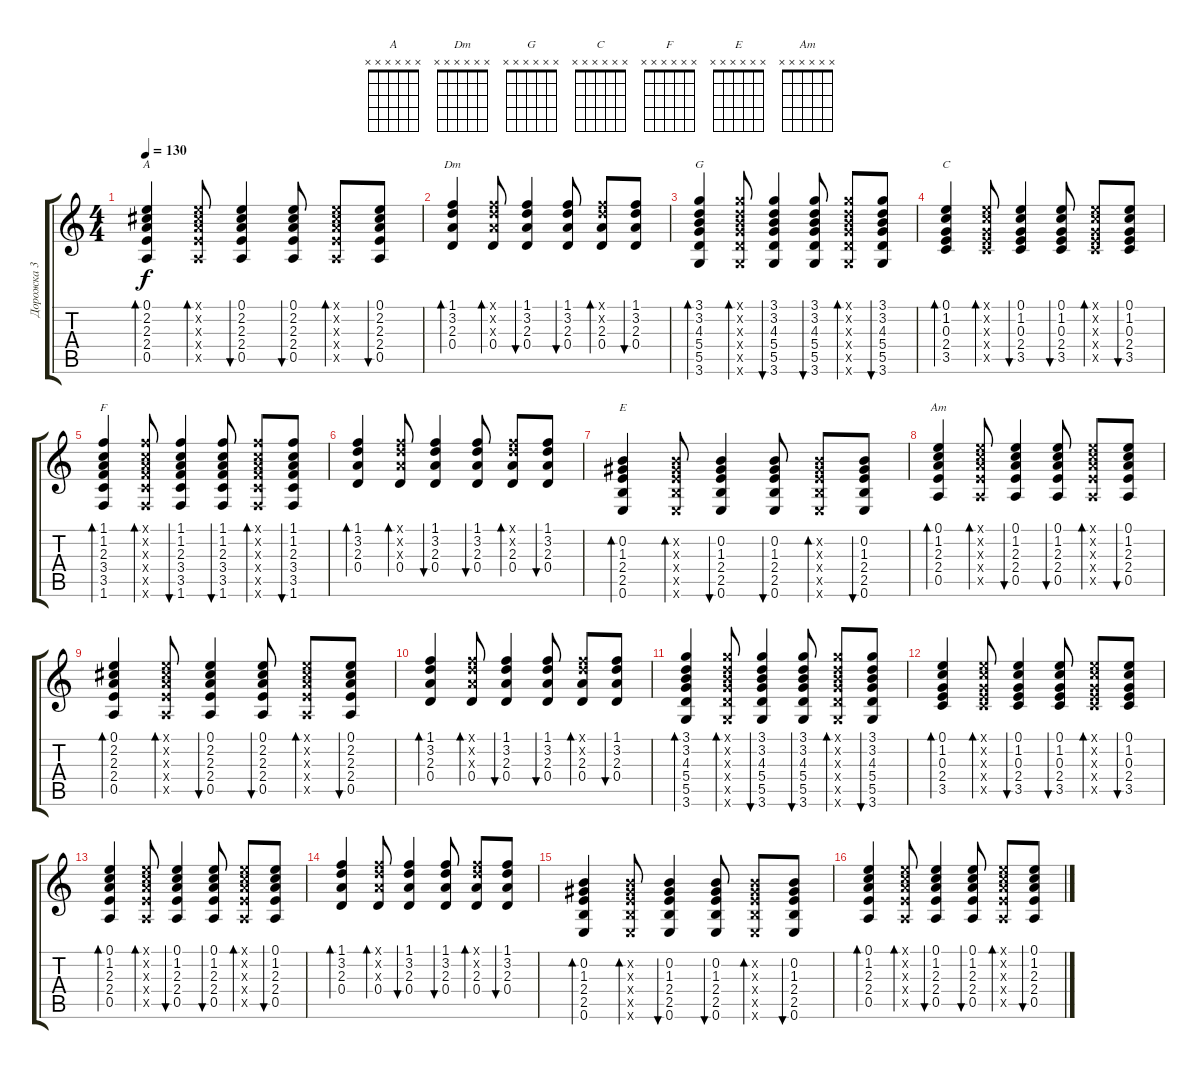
\track ("Дорожка 3" "Дорожка 3") {instrument acousticguitarnylon}
\staff {score tabs}
\tuning (E4 B3 G3 D3 A2 E2) {hide}
\chord ("A" x x x x x x)
\chord ("Dm" x x x x x x)
\chord ("G" x x x x x x)
\chord ("C" x x x x x x)
\chord ("F" x x x x x x)
\chord ("E" x x x x x x)
\chord ("Am" x x x x x x)
\ts (4 4)
\tempo 130
\clef g2
\ks c
(0.1 2.2 2.3 2.4 0.5).4{bd 60 ch "A" dy f instrument acousticguitarsteel} (0.1{x} 2.2{x} 2.3{x} 2.4{x} 0.5{x}).8{bd 60} (0.1 2.2 2.3 2.4 0.5).4{bu 60} (0.1 2.2 2.3 2.4 0.5).8{bu 60} (0.1{x} 2.2{x} 2.3{x} 2.4{x} 0.5{x}).8{bd 60} (0.1 2.2 2.3 2.4 0.5).8{bu 60} |
(1.1 3.2 2.3 0.4).4{bd 60 ch "Dm" instrument acousticguitarsteel} (1.1{x} 3.2{x} 2.3{x} 0.4).8{bd 60} (1.1 3.2 2.3 0.4).4{bu 60} (1.1 3.2 2.3 0.4).8{bu 60} (1.1{x} 3.2{x} 2.3 0.4).8{bd 60} (1.1 3.2 2.3 0.4).8{bu 60} |
(3.1 3.2 4.3 5.4 5.5 3.6).4{bd 60 ch "G" instrument acousticguitarsteel} (3.1{x} 3.2{x} 4.3{x} 5.4{x} 5.5{x} 3.6{x}).8{bd 60} (3.1 3.2 4.3 5.4 5.5 3.6).4{bu 60} (3.1 3.2 4.3 5.4 5.5 3.6).8{bu 60} (3.1{x} 3.2{x} 4.3{x} 5.4{x} 5.5{x} 3.6{x}).8{bd 60} (3.1 3.2 4.3 5.4 5.5 3.6).8{bu 60} |
(0.1 1.2 0.3 2.4 3.5).4{bd 60 ch "C" instrument acousticguitarsteel} (0.1{x} 1.2{x} 0.3{x} 2.4{x} 3.5{x}).8{bd 60} (0.1 1.2 0.3 2.4 3.5).4{bu 60} (0.1 1.2 0.3 2.4 3.5).8{bu 60} (0.1{x} 1.2{x} 0.3{x} 2.4{x} 3.5{x}).8{bd 60} (0.1 1.2 0.3 2.4 3.5).8{bu 60} |
(1.1 1.2 2.3 3.4 3.5 1.6).4{bd 60 ch "F" instrument acousticguitarsteel} (1.1{x} 1.2{x} 2.3{x} 3.4{x} 3.5{x} 1.6{x}).8{bd 60} (1.1 1.2 2.3 3.4 3.5 1.6).4{bu 60} (1.1 1.2 2.3 3.4 3.5 1.6).8{bu 60} (1.1{x} 1.2{x} 2.3{x} 3.4{x} 3.5{x} 1.6{x}).8{bd 60} (1.1 1.2 2.3 3.4 3.5 1.6).8{bu 60} |
(1.1 3.2 2.3 0.4).4{bd 60 instrument acousticguitarsteel} (1.1{x} 3.2{x} 2.3{x} 0.4).8{bd 60} (1.1 3.2 2.3 0.4).4{bu 60} (1.1 3.2 2.3 0.4).8{bu 60} (1.1{x} 3.2{x} 2.3 0.4).8{bd 60} (1.1 3.2 2.3 0.4).8{bu 60} |
(0.2 1.3 2.4 2.5 0.6).4{bd 60 ch "E" instrument acousticguitarsteel} (0.2{x} 1.3{x} 2.4{x} 2.5{x} 0.6{x}).8{bd 60} (0.2 1.3 2.4 2.5 0.6).4{bu 60} (0.2 1.3 2.4 2.5 0.6).8{bu 60} (0.2{x} 1.3{x} 2.4{x} 2.5{x} 0.6{x}).8{bd 60} (0.2 1.3 2.4 2.5 0.6).8{bu 60} |
(0.1 1.2 2.3 2.4 0.5).4{bd 60 ch "Am" instrument acousticguitarsteel} (0.1{x} 1.2{x} 2.3{x} 2.4{x} 0.5{x}).8{bd 60} (0.1 1.2 2.3 2.4 0.5).4{bu 60} (0.1 1.2 2.3 2.4 0.5).8{bu 60} (0.1{x} 1.2{x} 2.3{x} 2.4{x} 0.5{x}).8{bd 60} (0.1 1.2 2.3 2.4 0.5).8{bu 60} |
(0.1 2.2 2.3 2.4 0.5).4{bd 60 instrument acousticguitarsteel} (0.1{x} 2.2{x} 2.3{x} 2.4{x} 0.5{x}).8{bd 60} (0.1 2.2 2.3 2.4 0.5).4{bu 60} (0.1 2.2 2.3 2.4 0.5).8{bu 60} (0.1{x} 2.2{x} 2.3{x} 2.4{x} 0.5{x}).8{bd 60} (0.1 2.2 2.3 2.4 0.5).8{bu 60} |
(1.1 3.2 2.3 0.4).4{bd 60 instrument acousticguitarsteel} (1.1{x} 3.2{x} 2.3{x} 0.4).8{bd 60} (1.1 3.2 2.3 0.4).4{bu 60} (1.1 3.2 2.3 0.4).8{bu 60} (1.1{x} 3.2{x} 2.3 0.4).8{bd 60} (1.1 3.2 2.3 0.4).8{bu 60} |
(3.1 3.2 4.3 5.4 5.5 3.6).4{bd 60 instrument acousticguitarsteel} (3.1{x} 3.2{x} 4.3{x} 5.4{x} 5.5{x} 3.6{x}).8{bd 60} (3.1 3.2 4.3 5.4 5.5 3.6).4{bu 60} (3.1 3.2 4.3 5.4 5.5 3.6).8{bu 60} (3.1{x} 3.2{x} 4.3{x} 5.4{x} 5.5{x} 3.6{x}).8{bd 60} (3.1 3.2 4.3 5.4 5.5 3.6).8{bu 60} |
(0.1 1.2 0.3 2.4 3.5).4{bd 60 instrument acousticguitarsteel} (0.1{x} 1.2{x} 0.3{x} 2.4{x} 3.5{x}).8{bd 60} (0.1 1.2 0.3 2.4 3.5).4{bu 60} (0.1 1.2 0.3 2.4 3.5).8{bu 60} (0.1{x} 1.2{x} 0.3{x} 2.4{x} 3.5{x}).8{bd 60} (0.1 1.2 0.3 2.4 3.5).8{bu 60} |
(0.1 1.2 2.3 2.4 0.5).4{bd 60 instrument acousticguitarsteel} (0.1{x} 1.2{x} 2.3{x} 2.4{x} 0.5{x}).8{bd 60} (0.1 1.2 2.3 2.4 0.5).4{bu 60} (0.1 1.2 2.3 2.4 0.5).8{bu 60} (0.1{x} 1.2{x} 2.3{x} 2.4{x} 0.5{x}).8{bd 60} (0.1 1.2 2.3 2.4 0.5).8{bu 60} |
(1.1 3.2 2.3 0.4).4{bd 60 instrument acousticguitarsteel} (1.1{x} 3.2{x} 2.3{x} 0.4).8{bd 60} (1.1 3.2 2.3 0.4).4{bu 60} (1.1 3.2 2.3 0.4).8{bu 60} (1.1{x} 3.2{x} 2.3 0.4).8{bd 60} (1.1 3.2 2.3 0.4).8{bu 60} |
(0.2 1.3 2.4 2.5 0.6).4{bd 60 instrument acousticguitarsteel} (0.2{x} 1.3{x} 2.4{x} 2.5{x} 0.6{x}).8{bd 60} (0.2 1.3 2.4 2.5 0.6).4{bu 60} (0.2 1.3 2.4 2.5 0.6).8{bu 60} (0.2{x} 1.3{x} 2.4{x} 2.5{x} 0.6{x}).8{bd 60} (0.2 1.3 2.4 2.5 0.6).8{bu 60} |
(0.1 1.2 2.3 2.4 0.5).4{bd 60 instrument acousticguitarsteel} (0.1{x} 1.2{x} 2.3{x} 2.4{x} 0.5{x}).8{bd 60} (0.1 1.2 2.3 2.4 0.5).4{bu 60} (0.1 1.2 2.3 2.4 0.5).8{bu 60} (0.1{x} 1.2{x} 2.3{x} 2.4{x} 0.5{x}).8{bd 60} (0.1 1.2 2.3 2.4 0.5).8{bu 60}
